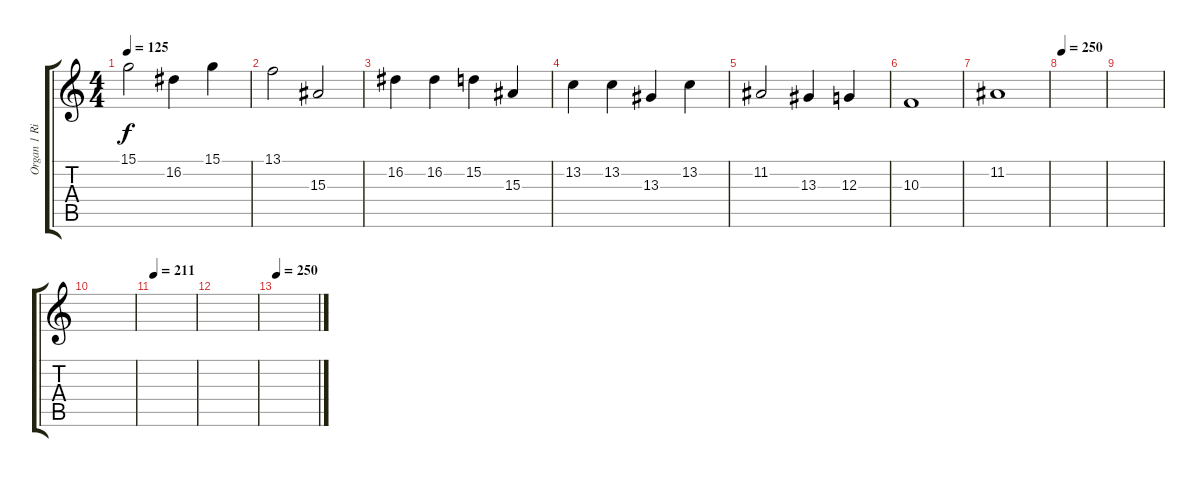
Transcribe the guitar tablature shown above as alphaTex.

\track ("Organ 1 Right (Emerson)" "Organ 1 Ri") {instrument rockorgan}
\staff {score tabs}
\tuning (E4 B3 G3 D3 A2 E2) {hide}
\ts (4 4)
\tempo 125
\clef g2
\ks c
15.1.2{dy f} 16.2.4 15.1.4 |
13.1.2 15.3.2 |
16.2.4 16.2.4 15.2.4 15.3.4 |
13.2.4 13.2.4 13.3.4 13.2.4 |
11.2.2 13.3.4 12.3.4 |
10.3.1 |
11.2.1 |
\tempo 250
|
|
|
\tempo 211
|
|
\tempo 250
